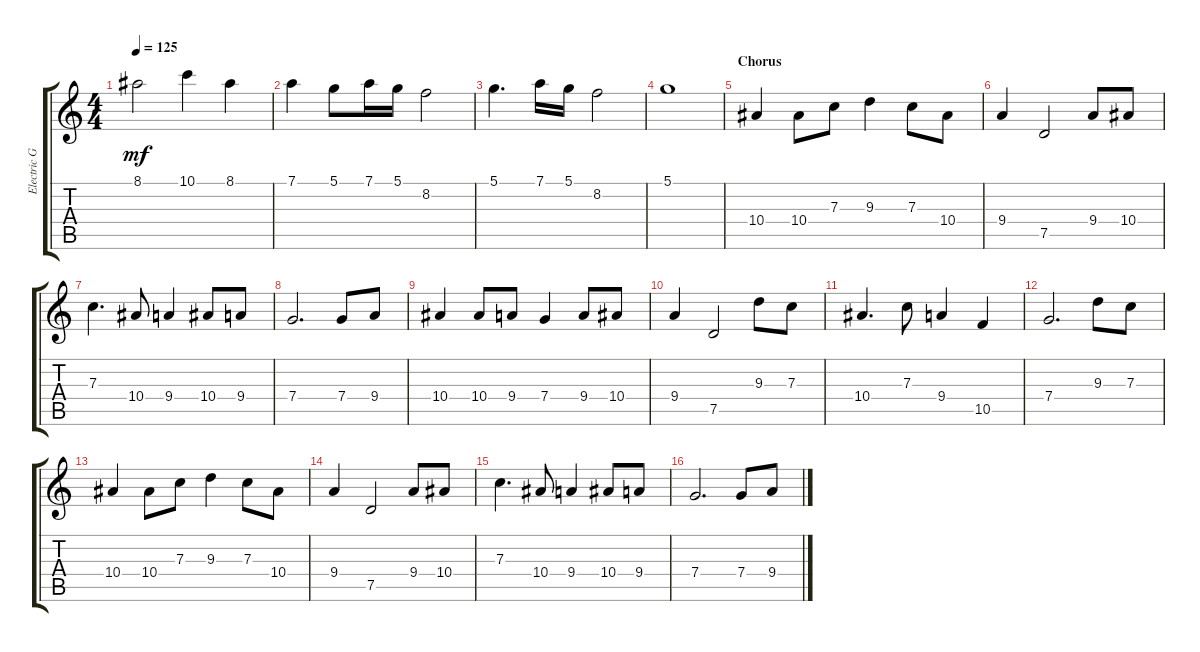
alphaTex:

\track ("Electric Guitar" "Electric G") {instrument distortionguitar}
\staff {score tabs}
\tuning (D4 A3 F3 C3 G2 D2) {hide}
\ts (4 4)
\tempo 125
\clef g2
\ks c
8.1.2{dy mf} 10.1.4 8.1.4 |
7.1.4 5.1.8 7.1.16 5.1.16 8.2.2 |
5.1.4{d} 7.1.16 5.1.16 8.2.2 |
5.1.1 |
\section ("" "Chorus")
10.4.4 10.4.8 7.3.8 9.3.4 7.3.8 10.4.8 |
9.4.4 7.5.2 9.4.8 10.4.8 |
7.3.4{d} 10.4.8 9.4.4 10.4.8 9.4.8 |
7.4.2{d} 7.4.8 9.4.8 |
10.4.4 10.4.8 9.4.8 7.4.4 9.4.8 10.4.8 |
9.4.4 7.5.2 9.3.8 7.3.8 |
10.4.4{d} 7.3.8 9.4.4 10.5.4 |
7.4.2{d} 9.3.8 7.3.8 |
10.4.4 10.4.8 7.3.8 9.3.4 7.3.8 10.4.8 |
9.4.4 7.5.2 9.4.8 10.4.8 |
7.3.4{d} 10.4.8 9.4.4 10.4.8 9.4.8 |
7.4.2{d} 7.4.8 9.4.8
